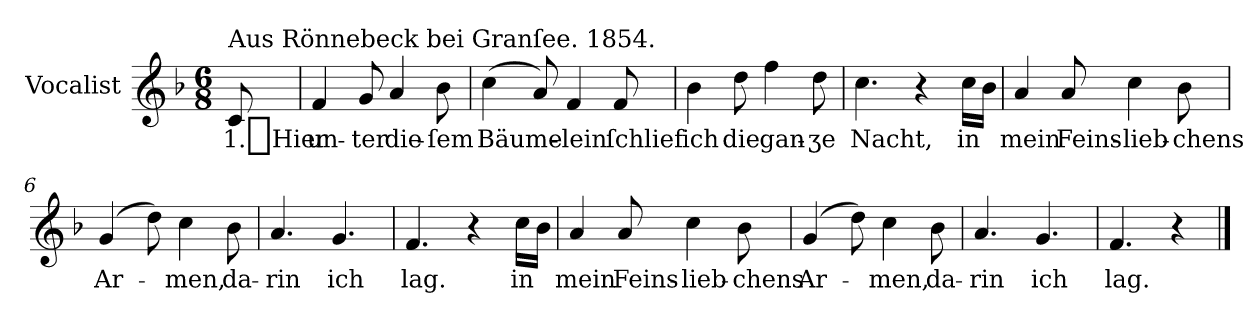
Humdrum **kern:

**kern	**text
*part1	*part1
*staff1	*staff1
*I"Vocalist	*
*k[b-]	*
*F:	*
*M6/8	*
=	=
!LO:TX:a:t=Aus Rönnebeck bei Granſee. 1854.	!
8c	1._Hier
=1	=1
4f	un-
8g	-ter
4a	die-
8b-	-ſem
=2	=2
(4cc	Bäume-
8a)	.
4f	-lein
8f	ſchlief
=3	=3
4b-	ich
8dd	die
4ff	gan-
8dd	-ʒe
=4	=4
4.cc	Nacht,
4r	.
16ccLL	in
16b-JJ	.
=5	=5
4a	mein
8a	Feins-
4cc	-lieb-
8b-	-chens
=6	=6
(4g	Ar-
8dd)	.
4cc	-men,
8b-	da-
=7	=7
4.a	-rin
4.g	ich
=8	=8
4.f	lag.
4r	.
16ccLL	in
16b-JJ	.
=9	=9
4a	mein
8a	Feins-
4cc	-lieb-
8b-	-chens
=10	=10
(4g	Ar-
8dd)	.
4cc	-men,
8b-	da-
=11	=11
4.a	-rin
4.g	ich
=12	=12
4.f	lag.
4r	.
==	==
*-	*-
